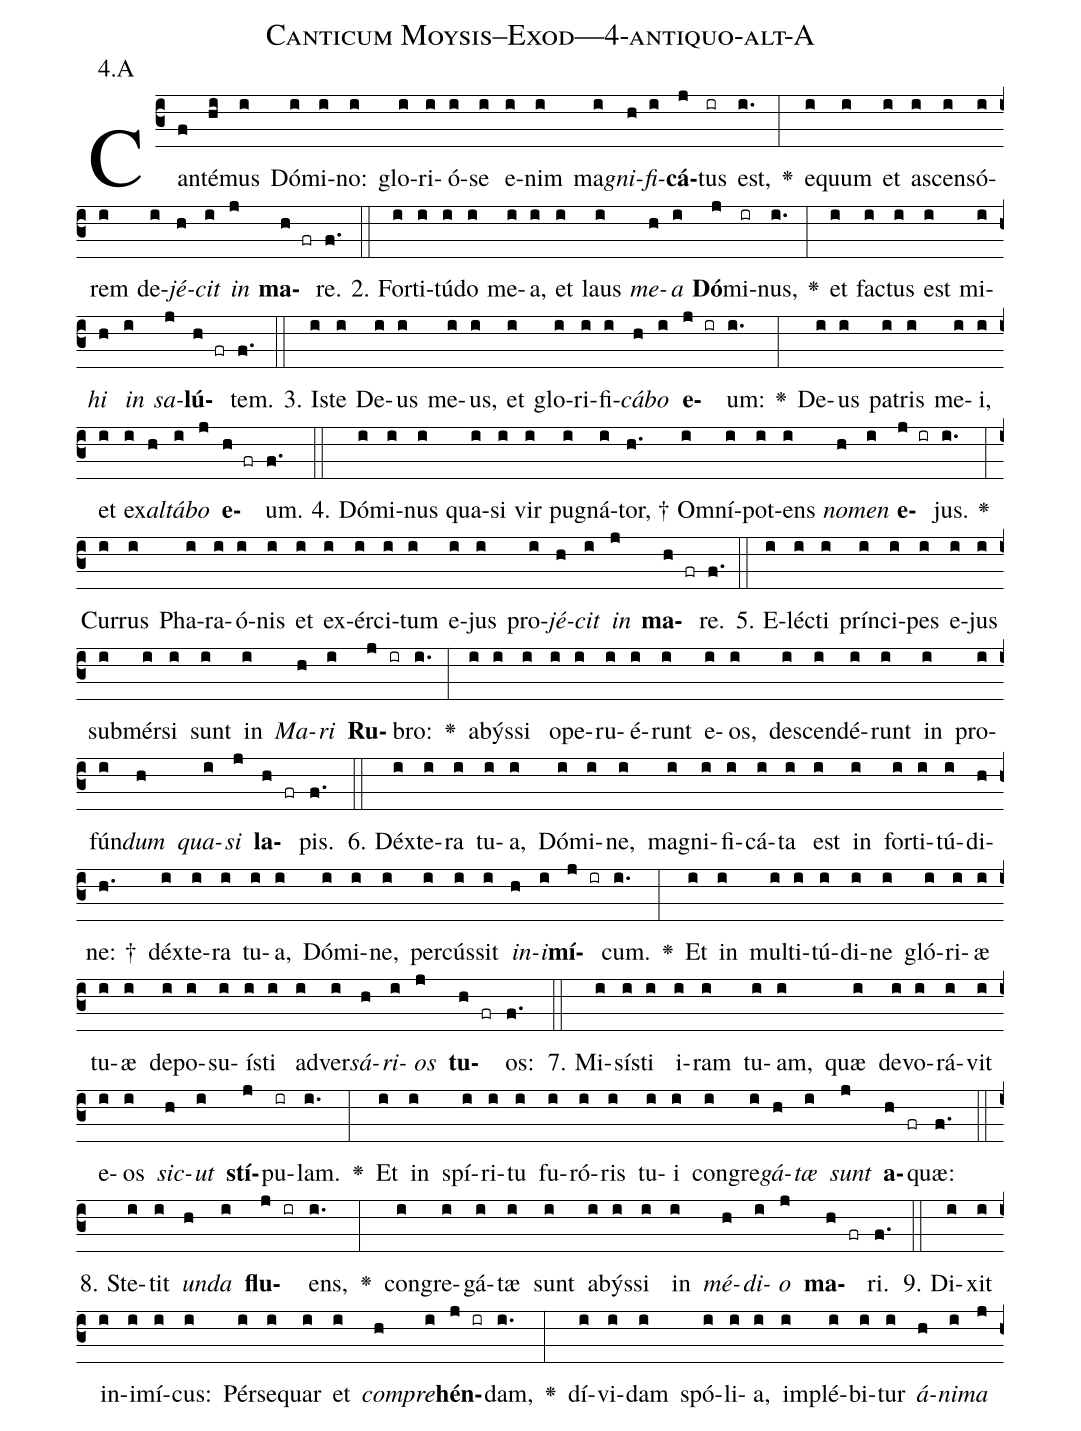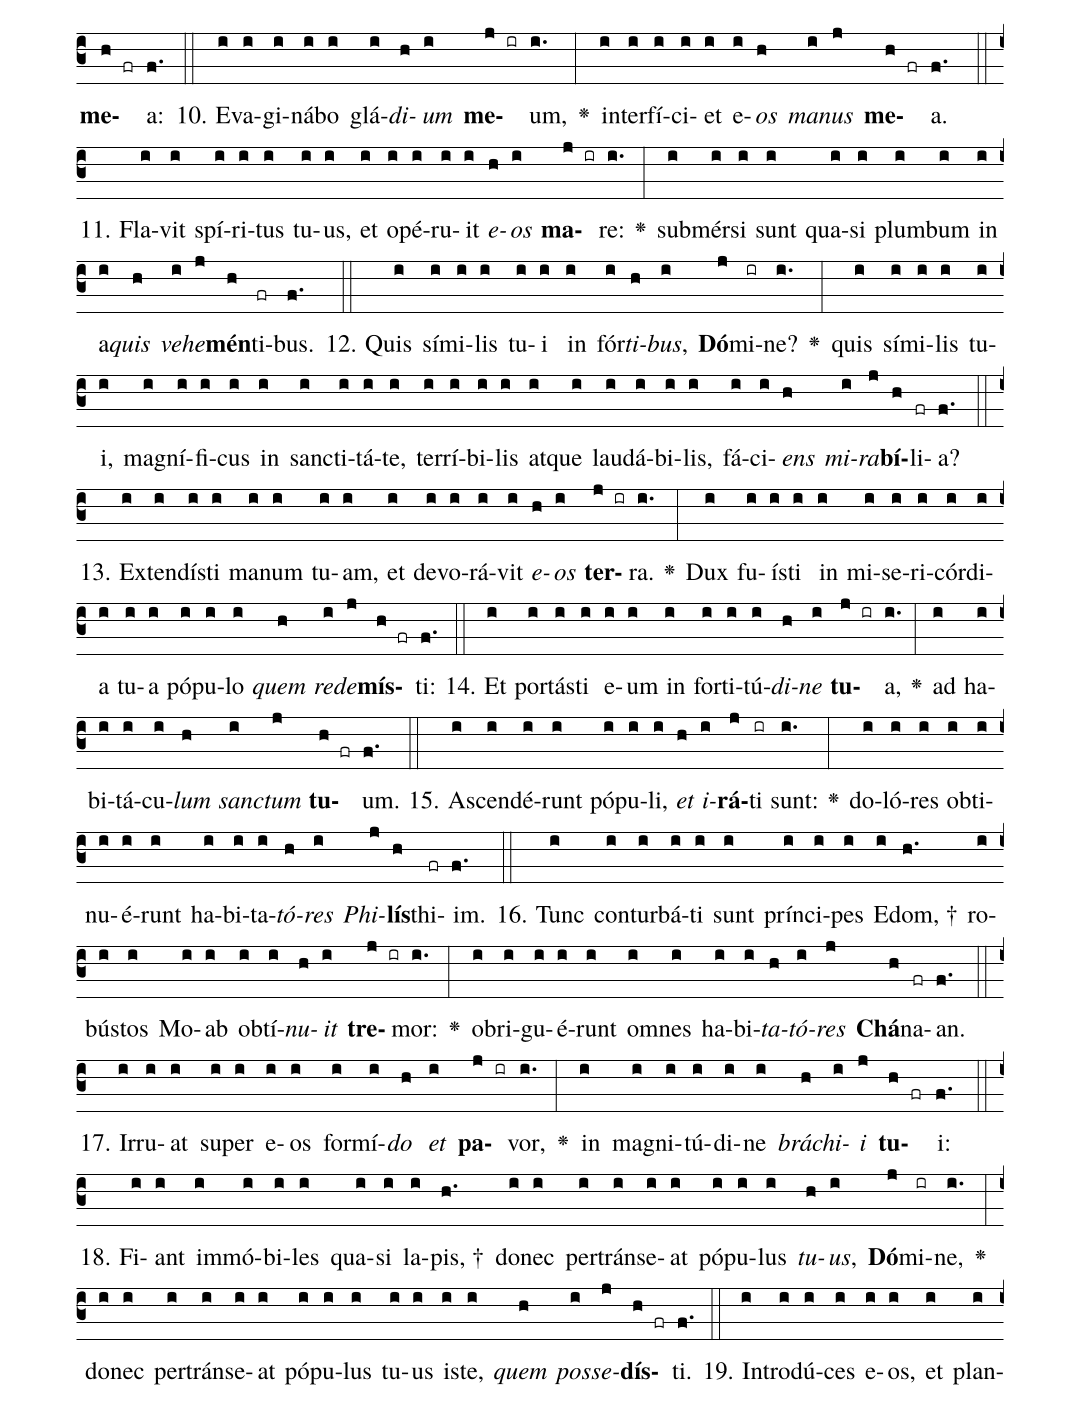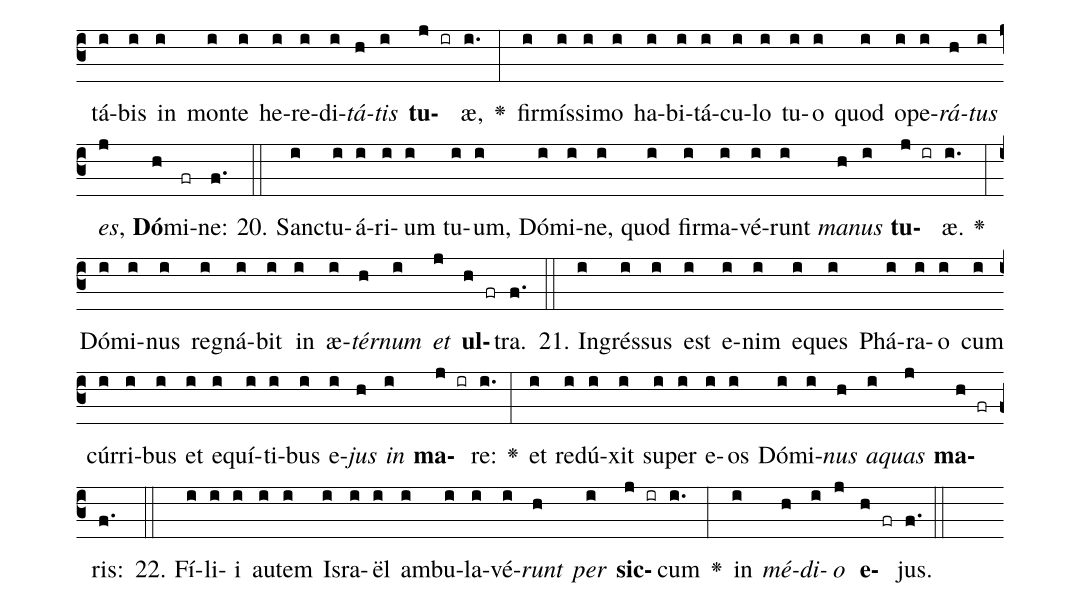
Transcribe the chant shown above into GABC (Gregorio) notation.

name: Canticum Moysis--Exod---4-antiquo-alt-A;
annotation: 4.A;
%%
(c3)Can(f)té(hi)mus(i) Dó(i)mi(i)no:(i) glo(i)ri(i)ó(i)se(i) e(i)nim(i) ma(i)<i>gni</i>(h)<i>fi</i>(i)<b>cá</b>(j)tus(ir) est,(i.) <v>\greheightstar</v>(:) e(i)quum(i) et(i) a(i)scen(i)só(i)rem(i) de(i)<i>jé</i>(h)<i>cit</i>(i) <i>in</i>(j) <b>ma</b>(h fr)re.(f.) (::)
2. For(i)ti(i)tú(i)do(i) me(i)a,(i) et(i) laus(i) <i>me</i>(h)<i>a</i>(i) <b>Dó</b>(j)mi(ir)nus,(i.) <v>\greheightstar</v>(:) et(i) fac(i)tus(i) est(i) mi(i)<i>hi</i>(h) <i>in</i>(i) <i>sa</i>(j)<b>lú</b>(h fr)tem.(f.) (::)
3. Is(i)te(i) De(i)us(i) me(i)us,(i) et(i) glo(i)ri(i)fi(i)<i>cá</i>(h)<i>bo</i>(i) <b>e</b>(j ir)um:(i.) <v>\greheightstar</v>(:) De(i)us(i) pa(i)tris(i) me(i)i,(i) et(i) ex(i)<i>al</i>(h)<i>tá</i>(i)<i>bo</i>(j) <b>e</b>(h fr)um.(f.) (::)
4. Dó(i)mi(i)nus(i) qua(i)si(i) vir(i) pu(i)gná(i)tor, †(h.) Om(i)ní(i)pot(i)ens(i) <i>no</i>(h)<i>men</i>(i) <b>e</b>(j ir)jus.(i.) <v>\greheightstar</v>(:) Cur(i)rus(i) Pha(i)ra(i)ó(i)nis(i) et(i) ex(i)ér(i)ci(i)tum(i) e(i)jus(i) pro(i)<i>jé</i>(h)<i>cit</i>(i) <i>in</i>(j) <b>ma</b>(h fr)re.(f.) (::)
5. E(i)léc(i)ti(i) prín(i)ci(i)pes(i) e(i)jus(i) sub(i)mér(i)si(i) sunt(i) in(i) <i>Ma</i>(h)<i>ri</i>(i) <b>Ru</b>(j ir)bro:(i.) <v>\greheightstar</v>(:) a(i)býs(i)si(i) o(i)pe(i)ru(i)é(i)runt(i) e(i)os,(i) de(i)scen(i)dé(i)runt(i) in(i) pro(i)fún(i)<i>dum</i>(h) <i>qua</i>(i)<i>si</i>(j) <b>la</b>(h fr)pis.(f.) (::)
6. Déx(i)te(i)ra(i) tu(i)a,(i) Dó(i)mi(i)ne,(i) ma(i)gni(i)fi(i)cá(i)ta(i) est(i) in(i) for(i)ti(i)tú(i)di(h)ne: †(h.) déx(i)te(i)ra(i) tu(i)a,(i) Dó(i)mi(i)ne,(i) per(i)cús(i)sit(i) <i>in</i>(h)<i>i</i>(i)<b>mí</b>(j ir)cum.(i.) <v>\greheightstar</v>(:) Et(i) in(i) mul(i)ti(i)tú(i)di(i)ne(i) gló(i)ri(i)æ(i) tu(i)æ(i) de(i)po(i)su(i)ís(i)ti(i) ad(i)ver(i)<i>sá</i>(h)<i>ri</i>(i)<i>os</i>(j) <b>tu</b>(h fr)os:(f.) (::)
7. Mi(i)sís(i)ti(i) i(i)ram(i) tu(i)am,(i) quæ(i) de(i)vo(i)rá(i)vit(i) e(i)os(i) <i>sic</i>(h)<i>ut</i>(i) <b>stí</b>(j)pu(ir)lam.(i.) <v>\greheightstar</v>(:) Et(i) in(i) spí(i)ri(i)tu(i) fu(i)ró(i)ris(i) tu(i)i(i) con(i)gre(i)<i>gá</i>(h)<i>tæ</i>(i) <i>sunt</i>(j) <b>a</b>(h fr)quæ:(f.) (::)
8. Ste(i)tit(i) <i>un</i>(h)<i>da</i>(i) <b>flu</b>(j ir)ens,(i.) <v>\greheightstar</v>(:) con(i)gre(i)gá(i)tæ(i) sunt(i) a(i)býs(i)si(i) in(i) <i>mé</i>(h)<i>di</i>(i)<i>o</i>(j) <b>ma</b>(h fr)ri.(f.) (::)
9. Di(i)xit(i) in(i)i(i)mí(i)cus:(i) Pér(i)se(i)quar(i) et(i) <i>com</i>(h)<i>pre</i>(i)<b>hén</b>(j ir)dam,(i.) <v>\greheightstar</v>(:) dí(i)vi(i)dam(i) spó(i)li(i)a,(i) im(i)plé(i)bi(i)tur(i) <i>á</i>(h)<i>ni</i>(i)<i>ma</i>(j) <b>me</b>(h fr)a:(f.) (::)
10. E(i)va(i)gi(i)ná(i)bo(i) glá(i)<i>di</i>(h)<i>um</i>(i) <b>me</b>(j ir)um,(i.) <v>\greheightstar</v>(:) in(i)ter(i)fí(i)ci(i)et(i) e(i)<i>os</i>(h) <i>ma</i>(i)<i>nus</i>(j) <b>me</b>(h fr)a.(f.) (::)
11. Fla(i)vit(i) spí(i)ri(i)tus(i) tu(i)us,(i) et(i) o(i)pé(i)ru(i)it(i) <i>e</i>(h)<i>os</i>(i) <b>ma</b>(j ir)re:(i.) <v>\greheightstar</v>(:) sub(i)mér(i)si(i) sunt(i) qua(i)si(i) plum(i)bum(i) in(i) a(i)<i>quis</i>(h) <i>ve</i>(i)<i>he</i>(j)<b>mén</b>(h)ti(fr)bus.(f.) (::)
12. Quis(i) sí(i)mi(i)lis(i) tu(i)i(i) in(i) fór(i)<i>ti</i>(h)<i>bus</i>,(i) <b>Dó</b>(j)mi(ir)ne?(i.) <v>\greheightstar</v>(:) quis(i) sí(i)mi(i)lis(i) tu(i)i,(i) ma(i)gní(i)fi(i)cus(i) in(i) sanc(i)ti(i)tá(i)te,(i) ter(i)rí(i)bi(i)lis(i) at(i)que(i) lau(i)dá(i)bi(i)lis,(i) fá(i)ci(i)<i>ens</i>(h) <i>mi</i>(i)<i>ra</i>(j)<b>bí</b>(h)li(fr)a?(f.) (::)
13. Ex(i)ten(i)dís(i)ti(i) ma(i)num(i) tu(i)am,(i) et(i) de(i)vo(i)rá(i)vit(i) <i>e</i>(h)<i>os</i>(i) <b>ter</b>(j ir)ra.(i.) <v>\greheightstar</v>(:) Dux(i) fu(i)ís(i)ti(i) in(i) mi(i)se(i)ri(i)cór(i)di(i)a(i) tu(i)a(i) pó(i)pu(i)lo(i) <i>quem</i>(h) <i>red</i>(i)<i>e</i>(j)<b>mís</b>(h fr)ti:(f.) (::)
14. Et(i) por(i)tás(i)ti(i) e(i)um(i) in(i) for(i)ti(i)tú(i)<i>di</i>(h)<i>ne</i>(i) <b>tu</b>(j ir)a,(i.) <v>\greheightstar</v>(:) ad(i) ha(i)bi(i)tá(i)cu(i)<i>lum</i>(h) <i>sanc</i>(i)<i>tum</i>(j) <b>tu</b>(h fr)um.(f.) (::)
15. A(i)scen(i)dé(i)runt(i) pó(i)pu(i)li,(i) <i>et</i>(h) <i>i</i>(i)<b>rá</b>(j)ti(ir) sunt:(i.) <v>\greheightstar</v>(:) do(i)ló(i)res(i) ob(i)ti(i)nu(i)é(i)runt(i) ha(i)bi(i)ta(i)<i>tó</i>(h)<i>res</i>(i) <i>Phi</i>(j)<b>lís</b>(h)thi(fr)im.(f.) (::)
16. Tunc(i) con(i)tur(i)bá(i)ti(i) sunt(i) prín(i)ci(i)pes(i) E(i)dom, †(h.) ro(i)bús(i)tos(i) Mo(i)ab(i) ob(i)tí(i)<i>nu</i>(h)<i>it</i>(i) <b>tre</b>(j ir)mor:(i.) <v>\greheightstar</v>(:) ob(i)ri(i)gu(i)é(i)runt(i) om(i)nes(i) ha(i)bi(i)<i>ta</i>(h)<i>tó</i>(i)<i>res</i>(j) <b>Chá</b>(h)na(fr)an.(f.) (::)
17. Ir(i)ru(i)at(i) su(i)per(i) e(i)os(i) for(i)mí(i)<i>do</i>(h) <i>et</i>(i) <b>pa</b>(j ir)vor,(i.) <v>\greheightstar</v>(:) in(i) ma(i)gni(i)tú(i)di(i)ne(i) <i>brá</i>(h)<i>chi</i>(i)<i>i</i>(j) <b>tu</b>(h fr)i:(f.) (::)
18. Fi(i)ant(i) im(i)mó(i)bi(i)les(i) qua(i)si(i) la(i)pis, †(h.) do(i)nec(i) per(i)tráns(i)e(i)at(i) pó(i)pu(i)lus(i) <i>tu</i>(h)<i>us</i>,(i) <b>Dó</b>(j)mi(ir)ne,(i.) <v>\greheightstar</v>(:) do(i)nec(i) per(i)tráns(i)e(i)at(i) pó(i)pu(i)lus(i) tu(i)us(i) is(i)te,(i) <i>quem</i>(h) <i>pos</i>(i)<i>se</i>(j)<b>dís</b>(h fr)ti.(f.) (::)
19. In(i)tro(i)dú(i)ces(i) e(i)os,(i) et(i) plan(i)tá(i)bis(i) in(i) mon(i)te(i) he(i)re(i)di(i)<i>tá</i>(h)<i>tis</i>(i) <b>tu</b>(j ir)æ,(i.) <v>\greheightstar</v>(:) fir(i)mís(i)si(i)mo(i) ha(i)bi(i)tá(i)cu(i)lo(i) tu(i)o(i) quod(i) o(i)pe(i)<i>rá</i>(h)<i>tus</i>(i) <i>es</i>,(j) <b>Dó</b>(h)mi(fr)ne:(f.) (::)
20. Sanc(i)tu(i)á(i)ri(i)um(i) tu(i)um,(i) Dó(i)mi(i)ne,(i) quod(i) fir(i)ma(i)vé(i)runt(i) <i>ma</i>(h)<i>nus</i>(i) <b>tu</b>(j ir)æ.(i.) <v>\greheightstar</v>(:) Dó(i)mi(i)nus(i) re(i)gná(i)bit(i) in(i) æ(i)<i>tér</i>(h)<i>num</i>(i) <i>et</i>(j) <b>ul</b>(h fr)tra.(f.) (::)
21. In(i)grés(i)sus(i) est(i) e(i)nim(i) e(i)ques(i) Phá(i)ra(i)o(i) cum(i) cúr(i)ri(i)bus(i) et(i) e(i)quí(i)ti(i)bus(i) e(i)<i>jus</i>(h) <i>in</i>(i) <b>ma</b>(j ir)re:(i.) <v>\greheightstar</v>(:) et(i) re(i)dú(i)xit(i) su(i)per(i) e(i)os(i) Dó(i)mi(i)<i>nus</i>(h) <i>a</i>(i)<i>quas</i>(j) <b>ma</b>(h fr)ris:(f.) (::)
22. Fí(i)li(i)i(i) au(i)tem(i) Is(i)ra(i)ël(i) am(i)bu(i)la(i)vé(i)<i>runt</i>(h) <i>per</i>(i) <b>sic</b>(j ir)cum(i.) <v>\greheightstar</v>(:) in(i) <i>mé</i>(h)<i>di</i>(i)<i>o</i>(j) <b>e</b>(h fr)jus.(f.) (::)
